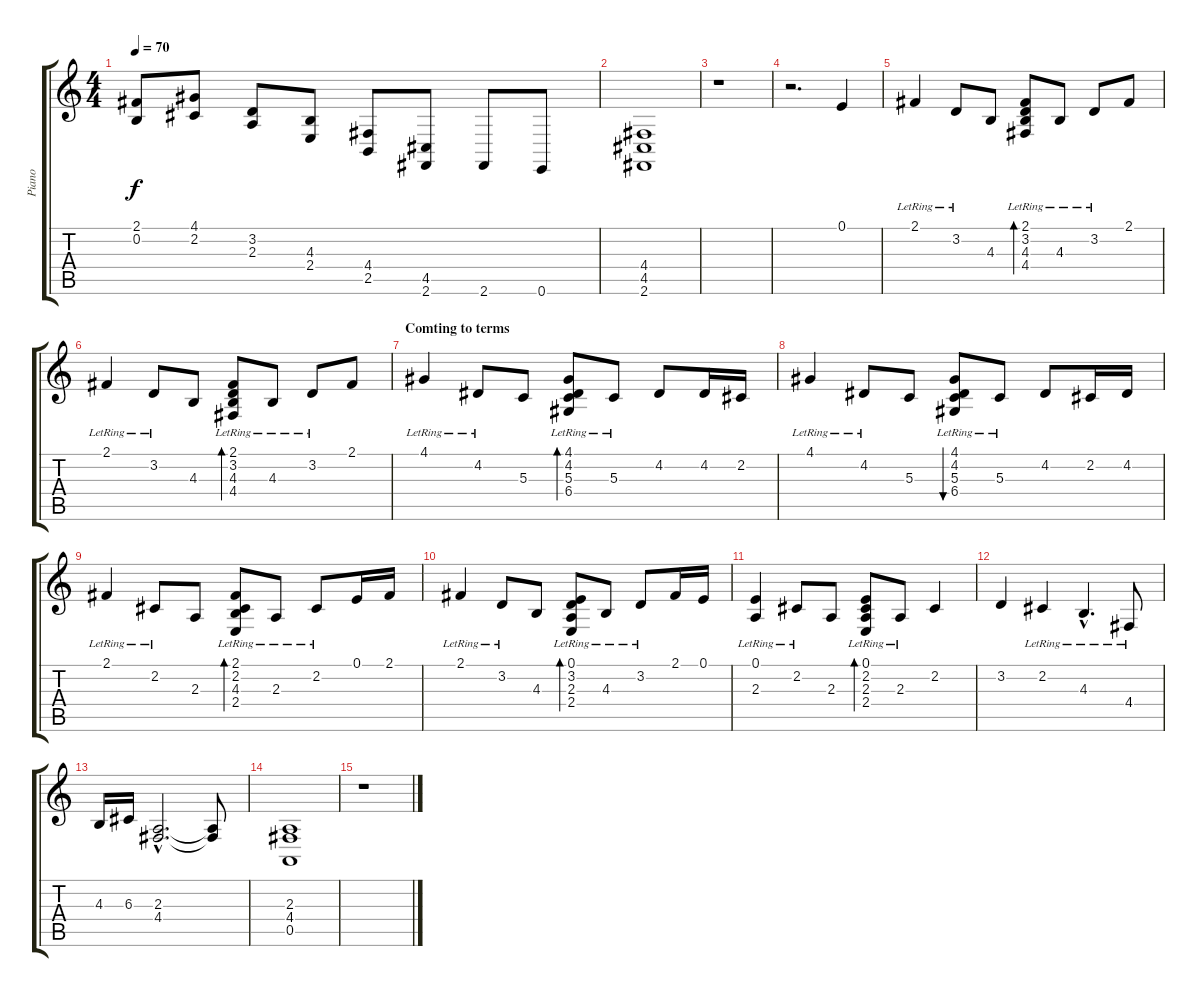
\track ("Piano" "Piano") {instrument acousticgrandpiano}
\staff {score tabs}
\tuning (E4 B3 G3 D3 A2 E2) {hide}
\ts (4 4)
\tempo 70
\clef g2
\ks c
(2.1 0.2).8{dy f} (4.1 2.2).8 (3.2 2.3).8 (4.3 2.4).8 (4.4 2.5).8 (4.5 2.6).8 2.6.8 0.6.8 |
(4.4 4.5 2.6).1 |
r.1 |
r.2{d} 0.1.4 |
2.1{lr}.4 3.2{lr}.8 4.3.8 (2.1{lr} 3.2{lr} 4.3 4.4{lr}).8{bd 240} 4.3{lr}.8 3.2{lr}.8 2.1.8 |
2.1{lr}.4 3.2{lr}.8 4.3.8 (2.1{lr} 3.2{lr} 4.3 4.4{lr}).8{bd 240} 4.3{lr}.8 3.2{lr}.8 2.1.8 |
\section ("" "Comting to terms")
4.1{lr}.4 4.2{lr}.8 5.3.8 (4.1{lr} 4.2{lr} 5.3 6.4{lr}).8{bd 240} 5.3{lr}.8 4.2.8 4.2.16 2.2.16 |
4.1{lr}.4 4.2{lr}.8 5.3.8 (4.1{lr} 4.2{lr} 5.3 6.4{lr}).8{bu 240} 5.3{lr}.8 4.2.8 2.2.16 4.2.16 |
2.1{lr}.4 2.2{lr}.8 2.3.8 (2.1{lr} 2.2{lr} 4.3 2.4{lr}).8{bd 240} 2.3{lr}.8 2.2{lr}.8 0.1.16 2.1.16 |
2.1{lr}.4 3.2{lr}.8 4.3.8 (0.1{lr} 3.2{lr} 2.3 2.4{lr}).8{bd 240} 4.3{lr}.8 3.2{lr}.8 2.1.16 0.1.16 |
(0.1{lr} 2.3{lr}).4 2.2{lr}.8 2.3.8 (0.1{lr} 2.2{lr} 2.3 2.4{lr}).8{bd 240} 2.3{lr}.8 2.2.4 |
3.2.4 2.2{lr}.4 4.3{hac lr}.4{d} 4.4{lr}.8 |
4.3.16 6.3.16 (2.3{hac} 4.4{hac}).2{d} (2.3{t} 4.4{t}).8 |
(2.3 4.4 0.5).1 |
r.1
